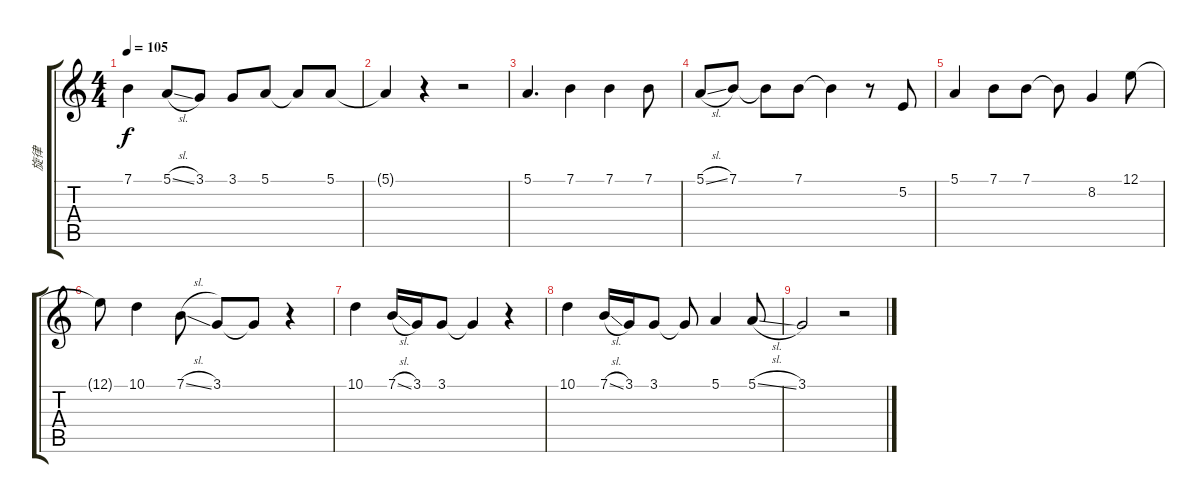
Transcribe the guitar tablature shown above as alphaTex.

\track ("旋律" "旋律") {instrument cello}
\staff {score tabs}
\tuning (E4 B3 G3 D3 A2 E2) {hide}
\ts (4 4)
\tempo 105
\clef g2
\ks c
7.1.4{dy f} 5.1{sl}.8 3.1.8 3.1.8 5.1.8 5.1{t}.8 5.1.8 |
5.1{t}.4 r.4 r.2 |
5.1.4{d} 7.1.4 7.1.4 7.1.8 |
5.1{sl}.8 7.1.8 7.1{t}.8 7.1.8 7.1{t}.4 r.8 5.2.8 |
5.1.4 7.1.8 7.1.8 7.1{t}.8 8.2.4 12.1.8 |
12.1{t}.8 10.1.4 7.1{sl}.8 3.1.8 3.1{t}.8 r.4 |
10.1.4 7.1{sl}.16 3.1.16 3.1.8 3.1{t}.4 r.4 |
10.1.4 7.1{sl}.16 3.1.16 3.1.8 3.1{t}.8 5.1.4 5.1{sl}.8 |
3.1.2 r.2
